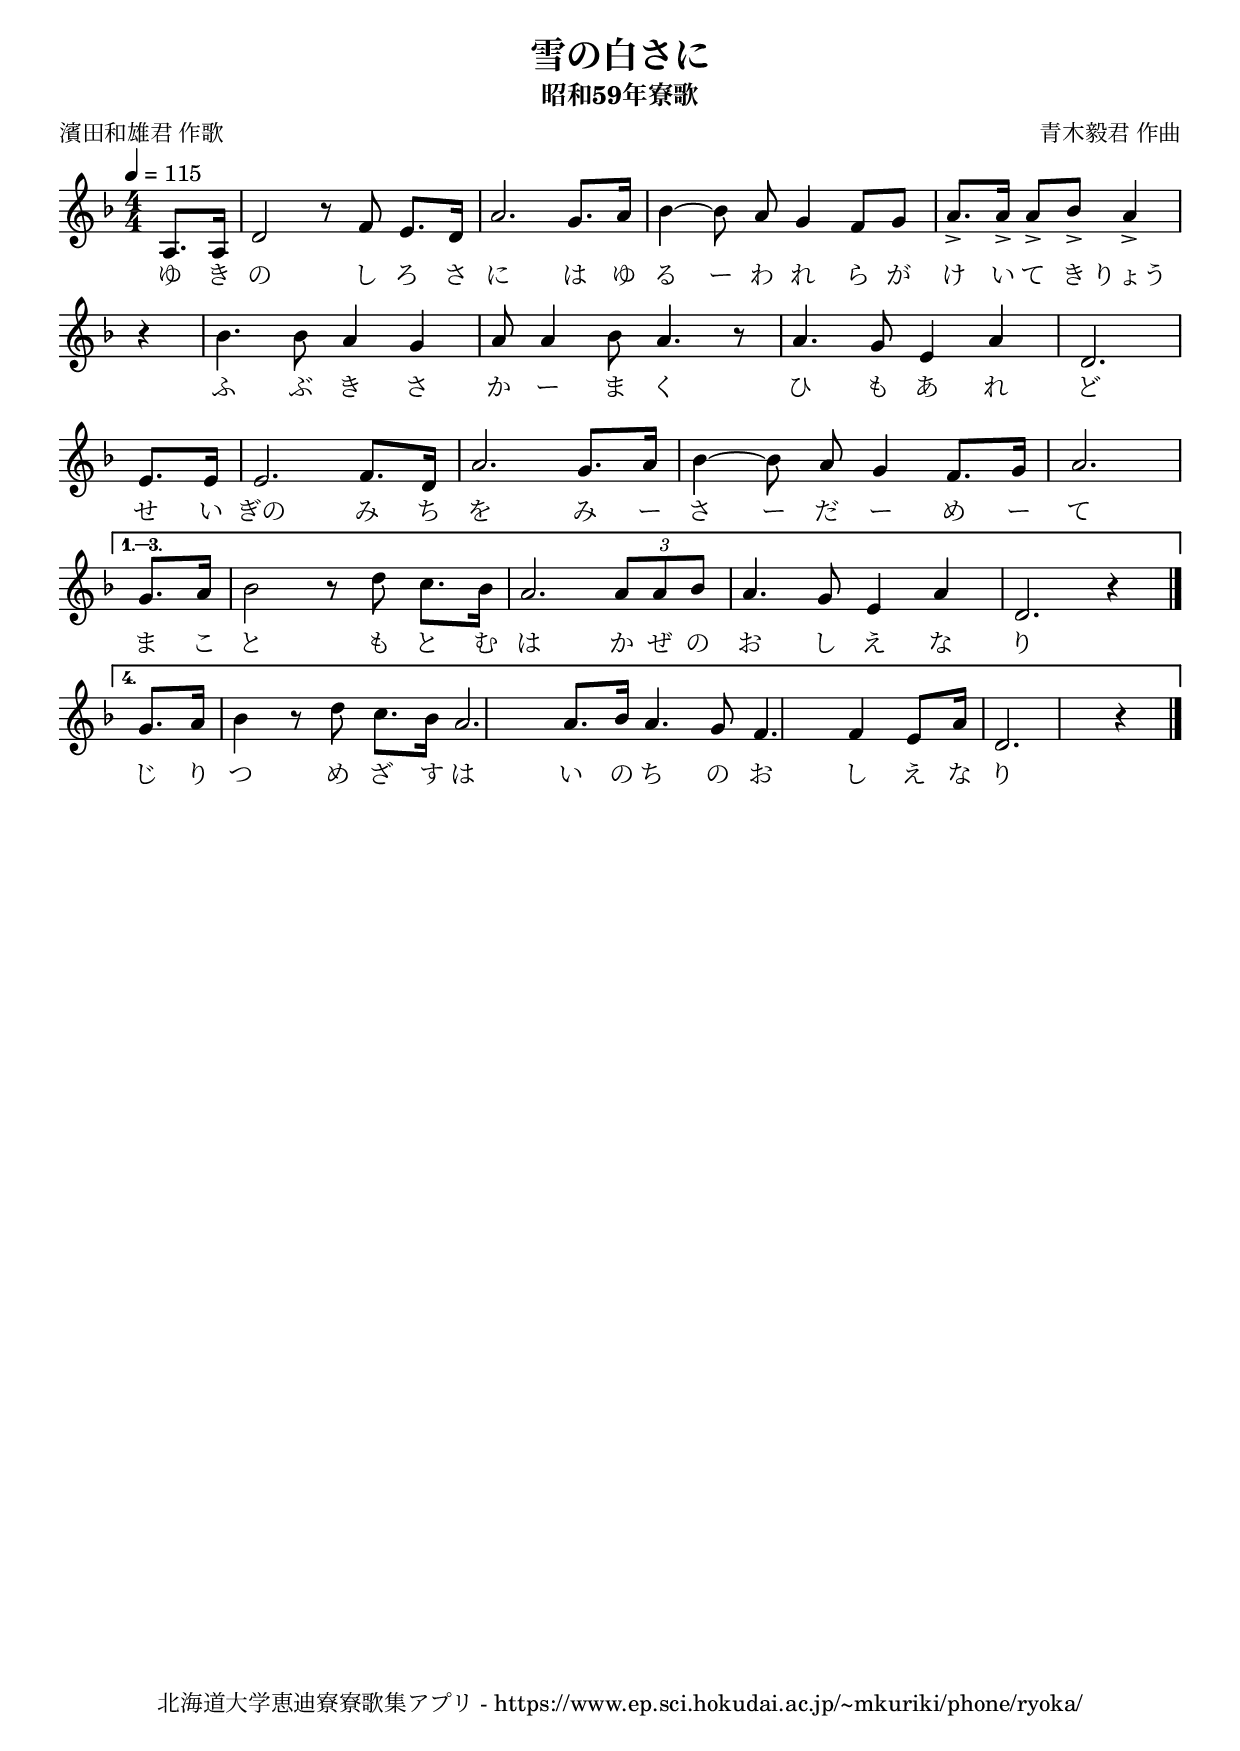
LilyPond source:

\version "2.18.2"

\paper {indent = 0}

\header {
  title = "雪の白さに"
  subtitle = "昭和59年寮歌"
  composer = "青木毅君 作曲"
  poet = "濱田和雄君 作歌"
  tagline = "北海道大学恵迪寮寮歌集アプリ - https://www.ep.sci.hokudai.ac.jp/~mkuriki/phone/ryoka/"
}

melody = \relative c'{
  \tempo 4 = 115
  \autoBeamOff
  \numericTimeSignature
  \override BreathingSign.text = \markup { \musicglyph #"scripts.upedaltoe" } % ブレスの記号指定
  \key d \minor
  \time 4/4
  \set melismaBusyProperties = #'()
  \partial 4
  \repeat volta 4 {
  a8. [a16] |
  d2 r8 f8 e8. [d16] |
  a'2. g8. [a16] |
  bes4~ bes8 a8 g4 f8 [g8] |
  a8.-> [a16->] a8-> [bes8->] a4-> \bar "|" \break
  r4 |
  bes4. bes8 a4 g4 |
  a8 a4 bes8 a4. r8 |
  a4. g8 e4 a4 |
  d,2. \bar"|" \break 
  e8. [e16] |
  e2. f8. [d16] |
  a'2. g8. [a16] |
  bes4~ bes8 a8 g4 f8. [g16] |
  a2. \bar "|" \break
  }
  \alternative {
    {
    g8. [a16] | 
    bes2 r8 d8 c8. [bes16] |
    a2. \tuplet 3/2 { a8 [a8 bes8] } |
    a4. g8 e4 a4 |
    d,2. r4 \bar "|."  \break 
    }
    {
    g8. [a16] \bar"|"
    bes4 r8 d8 c8. [bes16] |
    a2. a8. [bes16] 
    \set Timing.measureLength = #(ly:make-moment 21/16)
    a4. g8 f4. f4 e8 [a16] \bar"|"
    d,2. r4 
    \bar "|."
    }
  }
}

text = \lyricmode {
  ゆ き の し ろ さ に は ゆ る ー わ れ ら が け い て き りょう
  ふ ぶ き さ か ー ま く ひ も あ れ ど
  せ い ぎの み ち を み ー さ ー だ ー め ー て
  ま こ と も と む は か ぜ の お し え な り
  じ り つ め ざ す は い の ち の お し え な り
}

\score {
  <<
    % ギターコード
    %{
    \new ChordNames \with {midiInstrument = #"acoustic guitar (nylon)"}{
      \set chordChanges = ##t
      \harmony
    }
    %}
    
    % メロディーライン
    \new Voice = "one"{\melody}
    % 歌詞
    \new Lyrics \lyricsto "one" \text
    % 太鼓
    % \new DrumStaff \with{
    %   \remove "Time_signature_engraver"
    %   drumStyleTable = #percussion-style
    %   \override StaffSymbol.line-count = #1
    %   \hide Stem
    % }
    % \drum
  >>
  
\midi {}
\layout {
  \context {
    \Score
    \remove "Bar_number_engraver"
  }
}

}